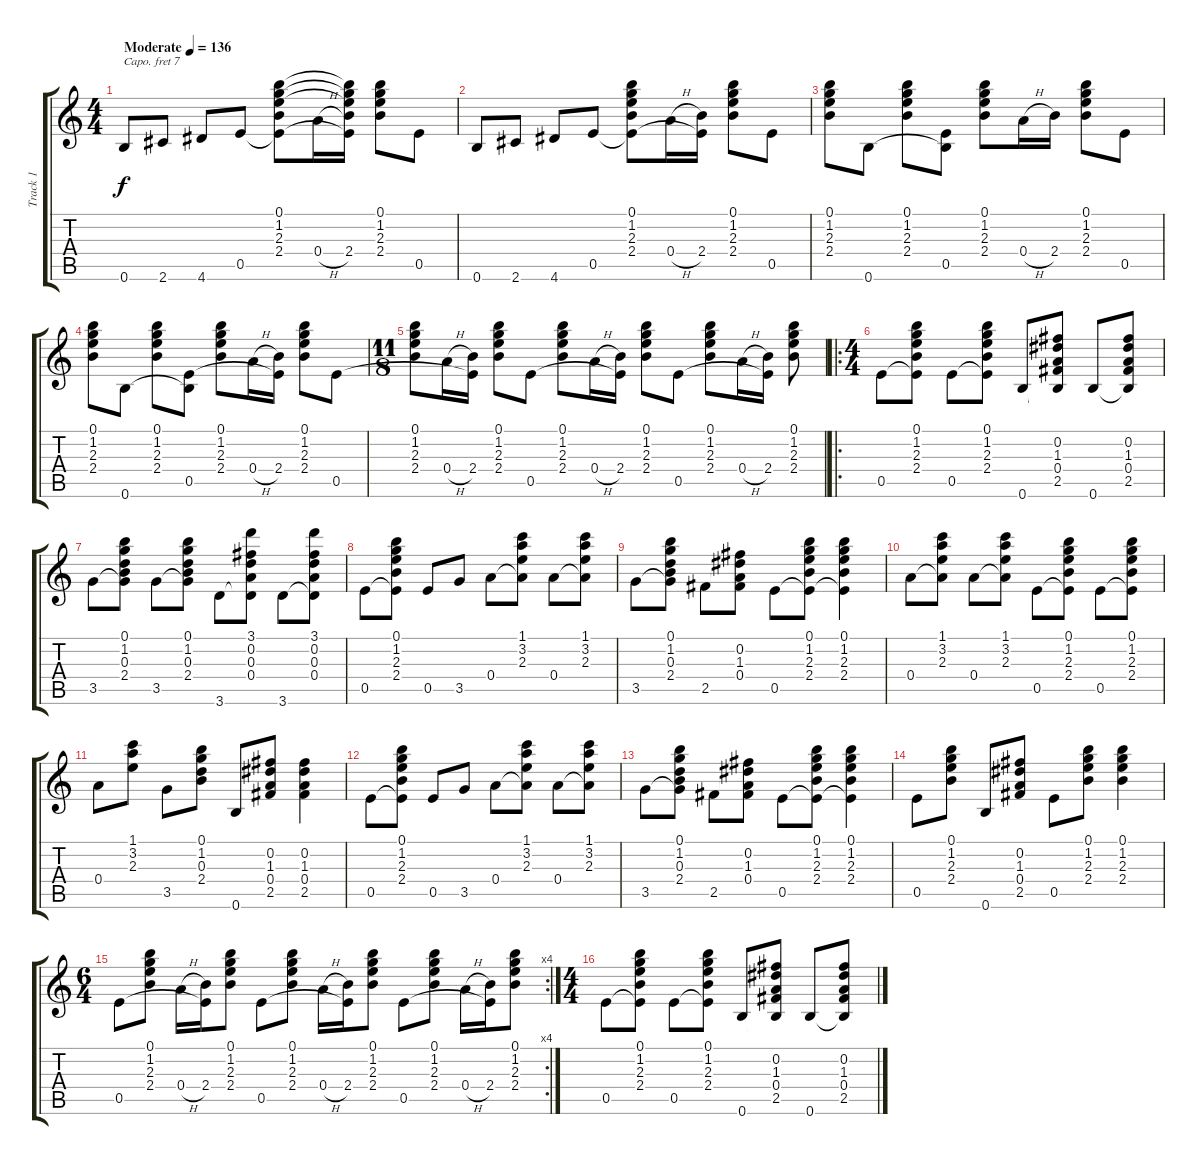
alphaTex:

\track ("Track 1" "Track 1") {instrument acousticguitarsteel}
\staff {score tabs}
\capo 7
\tuning (E4 B3 G3 D3 A2 E2) {hide}
\ts (4 4)
\tempo (136 "Moderate")
\clef g2
\ks c
0.6.8{dy f instrument acousticguitarsteel} 2.6.8 4.6.8 0.5.8 (0.1 1.2 2.3 2.4 0.5{t}).8 0.4{h}.16 (0.1{t} 1.2{t} 2.3{t} 2.4 0.5{t}).16 (0.1 1.2 2.3 2.4).8 0.5.8 |
0.6.8 2.6.8 4.6.8 0.5.8 (0.1 1.2 2.3 2.4 0.5{t}).8 0.4{h}.16 (2.4 0.5{t}).16 (0.1 1.2 2.3 2.4).8 0.5.8 |
(0.1 1.2 2.3 2.4).8 0.6.8 (0.1 1.2 2.3 2.4).8 (0.5 0.6{t}).8 (0.1 1.2 2.3 2.4).8 0.4{h}.16 2.4.16 (0.1 1.2 2.3 2.4).8 0.5.8 |
(0.1 1.2 2.3 2.4).8 0.6.8 (0.1 1.2 2.3 2.4).8 (0.5 0.6{t}).8 (0.1 1.2 2.3 2.4).8 0.4{h}.16 (2.4 0.5{t}).16 (0.1 1.2 2.3 2.4).8 0.5.8 |
\ts (11 8)
(0.1 1.2 2.3 2.4).8 0.4{h}.16 (2.4 0.5{t}).16 (0.1 1.2 2.3 2.4).8 0.5.8 (0.1 1.2 2.3 2.4).8 0.4{h}.16 (2.4 0.5{t}).16 (0.1 1.2 2.3 2.4).8 0.5.8 (0.1 1.2 2.3 2.4).8 0.4{h}.16 (2.4 0.5{t}).16 (0.1 1.2 2.3 2.4).8 |
\ro
\ts (4 4)
0.5.8 (0.1 1.2 2.3 2.4 0.5{t}).8 0.5.8 (0.1 1.2 2.3 2.4 0.5{t}).8 0.6.8 (0.2 1.3 0.4 2.5 0.6{t}).8 0.6.8 (0.2 1.3 0.4 2.5 0.6{t}).8 |
3.5.8 (0.1 1.2 0.3 2.4 3.5{t}).8 3.5.8 (0.1 1.2 0.3 2.4 3.5{t}).8 3.6.8 (3.1 0.2 0.3 0.4 3.6{t}).8 3.6.8 (3.1 0.2 0.3 0.4 3.6{t}).8 |
0.5.8 (0.1 1.2 2.3 2.4 0.5{t}).8 0.5.8 3.5.8 0.4.8 (1.1 3.2 2.3 0.4{t}).8 0.4.8 (1.1 3.2 2.3 0.4{t}).8 |
3.5.8 (0.1 1.2 0.3 2.4 3.5{t}).8 2.5.8 (0.2 1.3 0.4 2.5{t}).8 0.5.8 (0.1 1.2 2.3 2.4 0.5{t}).8 (0.1 1.2 2.3 2.4 0.5{t}).4 |
0.4.8 (1.1 3.2 2.3 0.4{t}).8 0.4.8 (1.1 3.2 2.3 0.4{t}).8 0.5.8 (0.1 1.2 2.3 2.4 0.5{t}).8 0.5.8 (0.1 1.2 2.3 2.4 0.5{t}).8 |
0.4.8 (1.1 3.2 2.3).8 3.5.8 (0.1 1.2 0.3 2.4).8 0.6.8 (0.2 1.3 0.4 2.5).8 (0.2 1.3 0.4 2.5).4 |
0.5.8 (0.1 1.2 2.3 2.4 0.5{t}).8 0.5.8 3.5.8 0.4.8 (1.1 3.2 2.3 0.4{t}).8 0.4.8 (1.1 3.2 2.3 0.4{t}).8 |
3.5.8 (0.1 1.2 0.3 2.4 3.5{t}).8 2.5.8 (0.2 1.3 0.4 2.5{t}).8 0.5.8 (0.1 1.2 2.3 2.4 0.5{t}).8 (0.1 1.2 2.3 2.4 0.5{t}).4 |
0.5.8 (0.1 1.2 2.3 2.4).8 0.6.8 (0.2 1.3 0.4 2.5).8 0.5.8 (0.1 1.2 2.3 2.4).8 (0.1 1.2 2.3 2.4).4 |
\rc 4
\ts (6 4)
0.5.8 (0.1 1.2 2.3 2.4).8 0.4{h}.16 (2.4 0.5{t}).16 (0.1 1.2 2.3 2.4).8 0.5.8 (0.1 1.2 2.3 2.4).8 0.4{h}.16 (2.4 0.5{t}).16 (0.1 1.2 2.3 2.4).8 0.5.8 (0.1 1.2 2.3 2.4).8 0.4{h}.16 (2.4 0.5{t}).16 (0.1 1.2 2.3 2.4).8 |
\ts (4 4)
0.5.8 (0.1 1.2 2.3 2.4 0.5{t}).8 0.5.8 (0.1 1.2 2.3 2.4 0.5{t}).8 0.6.8 (0.2 1.3 0.4 2.5 0.6{t}).8 0.6.8 (0.2 1.3 0.4 2.5 0.6{t}).8
